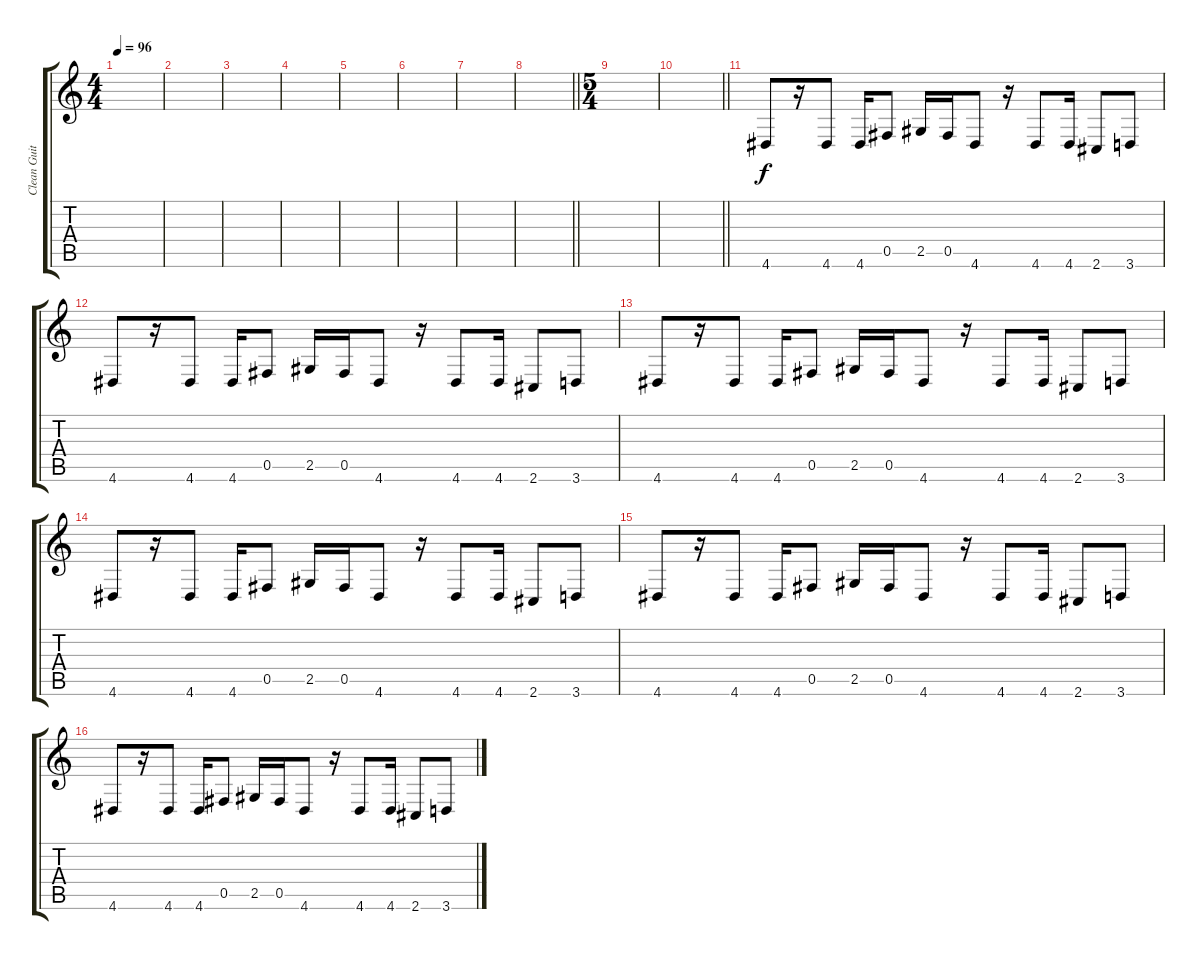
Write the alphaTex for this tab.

\track ("Clean Guitar" "Clean Guit") {instrument electricguitarmuted}
\staff {score tabs}
\tuning (Db4 Ab3 E3 B2 Gb2 B1) {hide}
\ts (4 4)
\tempo 96
\clef g2
\ks c
|
|
|
|
|
|
|
\barLineRight lightlight
|
\ts (5 4)
\section ("" "")
|
\barLineRight lightlight
|
\section ("" "")
4.6.8 r.16 4.6.8 4.6.16 0.5.8 2.5.16 0.5.16 4.6.8 r.16 4.6.8 4.6.16 2.6.8 3.6.8 |
4.6.8 r.16 4.6.8 4.6.16 0.5.8 2.5.16 0.5.16 4.6.8 r.16 4.6.8 4.6.16 2.6.8 3.6.8 |
4.6.8 r.16 4.6.8 4.6.16 0.5.8 2.5.16 0.5.16 4.6.8 r.16 4.6.8 4.6.16 2.6.8 3.6.8 |
4.6.8 r.16 4.6.8 4.6.16 0.5.8 2.5.16 0.5.16 4.6.8 r.16 4.6.8 4.6.16 2.6.8 3.6.8 |
4.6.8 r.16 4.6.8 4.6.16 0.5.8 2.5.16 0.5.16 4.6.8 r.16 4.6.8 4.6.16 2.6.8 3.6.8 |
4.6.8 r.16 4.6.8 4.6.16 0.5.8 2.5.16 0.5.16 4.6.8 r.16 4.6.8 4.6.16 2.6.8 3.6.8
